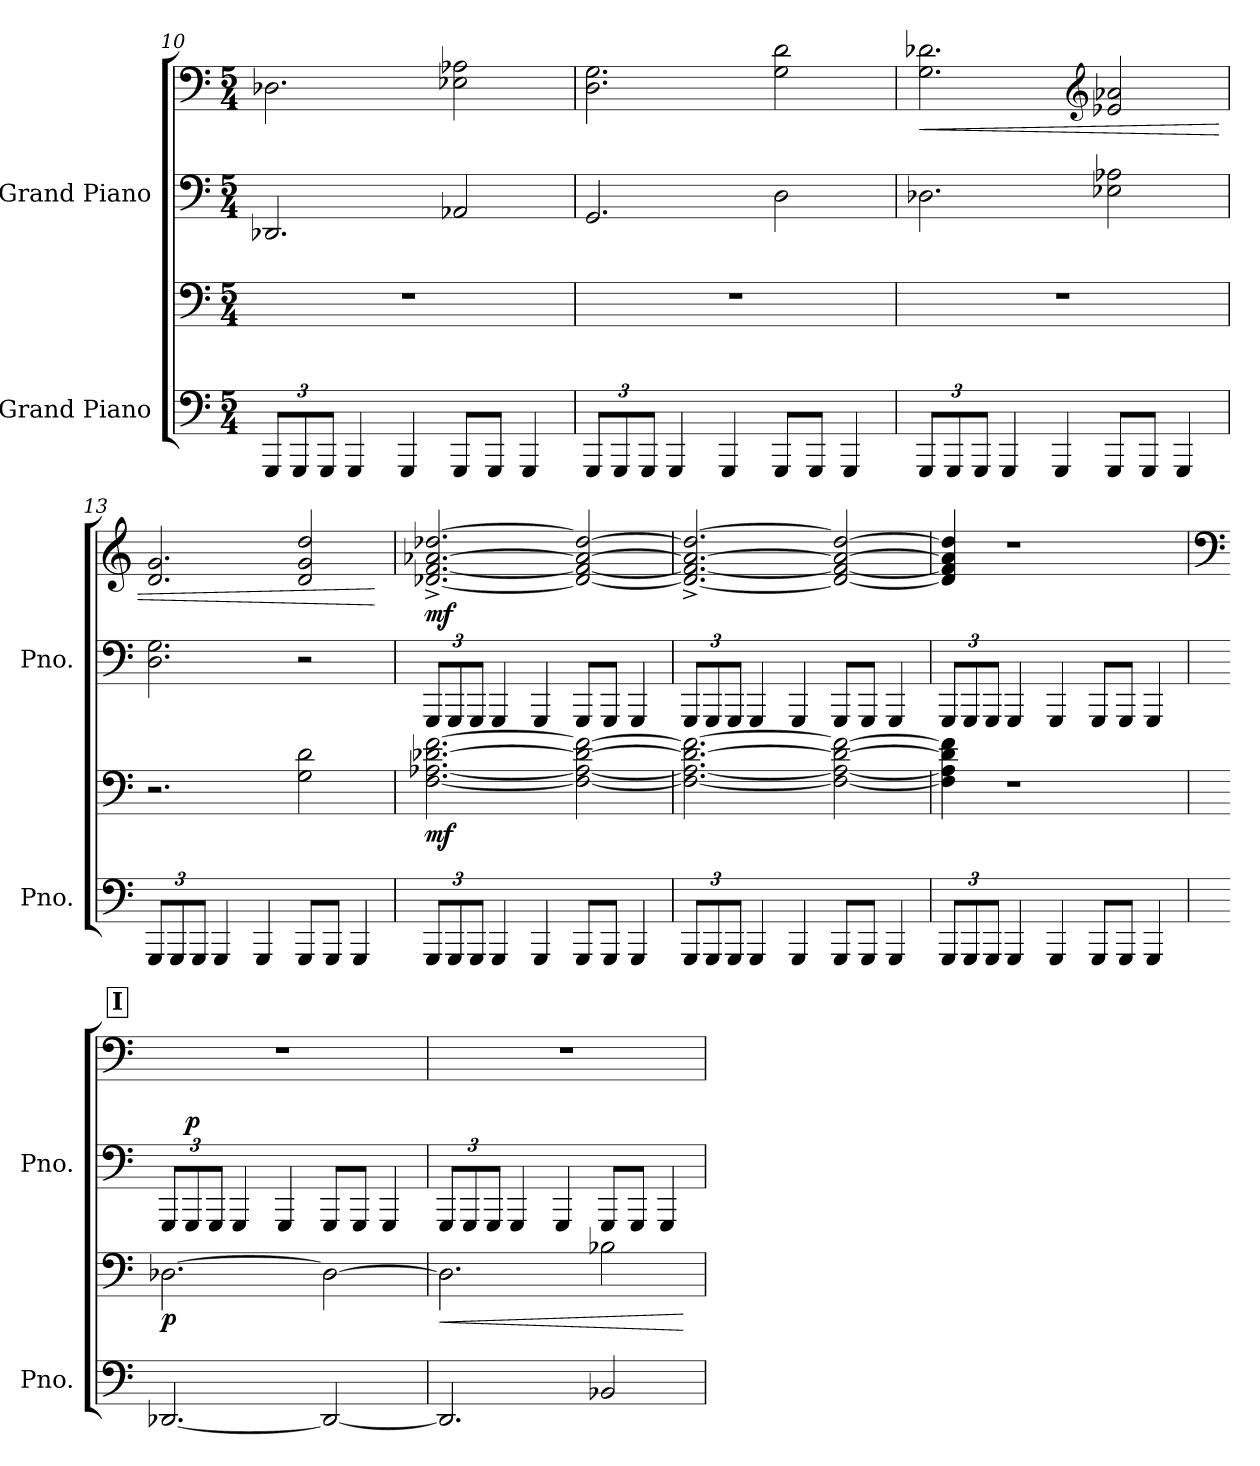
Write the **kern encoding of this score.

**kern	**kern	**dynam	**kern	**kern	**dynam
*part2	*part2	*part2	*part1	*part1	*part1
*staff4	*staff3	*staff3/4	*staff2	*staff1	*staff1/2
*I"Grand Piano	*	*	*I"Grand Piano	*	*
*I'Pno.	*	*	*I'Pno.	*	*
!!LO:PB:g=z
*clefF4	*clefF4	*	*clefF4	*clefF4	*
*k[]	*k[]	*	*k[]	*k[]	*
*M5/4	*M5/4	*	*M5/4	*M5/4	*
*Xbrackettup	*	*	*	*	*
=10	=10	=10	=10	=10	=10
12GGG/L	4%5r	.	2.DD-X/	2.D-X\	.
12GGG/	.	.	.	.	.
12GGG/J	.	.	.	.	.
4GGG/	.	.	.	.	.
4GGG/	.	.	.	.	.
8GGG/L	.	.	2AA-X/	2E-X\ 2A-X\	.
8GGG/J	.	.	.	.	.
4GGG/	.	.	.	.	.
=11	=11	=11	=11	=11	=11
12GGG/L	4%5r	.	2.GG/	2.D\ 2.G\	.
12GGG/	.	.	.	.	.
12GGG/J	.	.	.	.	.
4GGG/	.	.	.	.	.
4GGG/	.	.	.	.	.
8GGG/L	.	.	2D\	2G\ 2d\	.
8GGG/J	.	.	.	.	.
4GGG/	.	.	.	.	.
=12	=12	=12	=12	=12	=12
!	!	!	!	!	!LO:HP:b
12GGG/L	4%5r	.	2.D-X\	2.G\ 2.d-X\	<
12GGG/	.	.	.	.	.
12GGG/J	.	.	.	.	.
4GGG/	.	.	.	.	.
4GGG/	.	.	.	.	.
*	*	*	*	*clefG2	*
8GGG/L	.	.	2E-X\ 2A-X\	2e-X/ 2a-X/	.
8GGG/J	.	.	.	.	.
4GGG/	.	.	.	.	.
=13	=13	=13	=13	=13	=13
12GGG/L	2.r	.	2.D\ 2.G\	2.d/ 2.g/	.
12GGG/	.	.	.	.	.
12GGG/J	.	.	.	.	.
4GGG/	.	.	.	.	.
4GGG/	.	.	.	.	.
8GGG/L	2G\ 2d\	.	2r	2d/ 2g/ 2dd/	.
8GGG/J	.	.	.	.	.
4GGG/	.	.	.	.	.
.	.	.	.	.	[
!!LO:LB:g=z
=14	=14	=14	=14	=14	=14
*	*	*	*Xbrackettup	*	*
!	!	!LO:DY:b	!	!	!LO:DY:b
12GGG/L	[2.F\ [2.A-X\ [2.d-X\ [2.f\	mf	12GGG/L	[2.d-X/^ [2.f/^ [2.a-X/^ [2.dd-X/^	mf
12GGG/	.	.	12GGG/	.	.
12GGG/J	.	.	12GGG/J	.	.
4GGG/	.	.	4GGG/	.	.
4GGG/	.	.	4GGG/	.	.
8GGG/L	2F\_ 2A-\_ 2d-\_ 2f\_	.	8GGG/L	2d-/_ 2f/_ 2a-/_ 2dd-/_	.
8GGG/J	.	.	8GGG/J	.	.
4GGG/	.	.	4GGG/	.	.
=15	=15	=15	=15	=15	=15
12GGG/L	2.F\_ 2.A-\_ 2.d-\_ 2.f\_	.	12GGG/L	2.d-/_^ 2.f/_^ 2.a-/_^ 2.dd-/_^	.
12GGG/	.	.	12GGG/	.	.
12GGG/J	.	.	12GGG/J	.	.
4GGG/	.	.	4GGG/	.	.
4GGG/	.	.	4GGG/	.	.
8GGG/L	2F\_ 2A-\_ 2d-\_ 2f\_	.	8GGG/L	2d-/_ 2f/_ 2a-/_ 2dd-/_	.
8GGG/J	.	.	8GGG/J	.	.
4GGG/	.	.	4GGG/	.	.
=16	=16	=16	=16	=16	=16
12GGG/L	4F\] 4A-\] 4d-\] 4f\]	.	12GGG/L	4d-/] 4f/] 4a-/] 4dd-/]	.
12GGG/	.	.	12GGG/	.	.
12GGG/J	.	.	12GGG/J	.	.
4GGG/	1r	.	4GGG/	1r	.
4GGG/	.	.	4GGG/	.	.
8GGG/L	.	.	8GGG/L	.	.
8GGG/J	.	.	8GGG/J	.	.
4GGG/	.	.	4GGG/	.	.
!!LO:REH:place=s1:a:B:fs=14:t=I
=17	=17	=17	=17	=17	=17
*	*	*	*	*clefF4	*
!	!	!LO:DY:b	!	!	!
[2.DD-X/	[2.D-X\	p	12GGG/L	4%5r	.
!	!	!	!	!	!LO:DY:a=2
.	.	.	12GGG/	.	p
.	.	.	12GGG/J	.	.
.	.	.	4GGG/	.	.
.	.	.	4GGG/	.	.
2DD-/_	2D-\_	.	8GGG/L	.	.
.	.	.	8GGG/J	.	.
.	.	.	4GGG/	.	.
=18	=18	=18	=18	=18	=18
!	!	!LO:HP:b	!	!	!
2.DD-/]	2.D-\]	<	12GGG/L	4%5r	.
.	.	.	12GGG/	.	.
.	.	.	12GGG/J	.	.
.	.	.	4GGG/	.	.
.	.	.	4GGG/	.	.
2BB-X/	2B-X\	.	8GGG/L	.	.
.	.	.	8GGG/J	.	.
.	.	.	4GGG/	.	.
.	.	[	.	.	.
=	=	=	=	=	=
*-	*-	*-	*-	*-	*-
